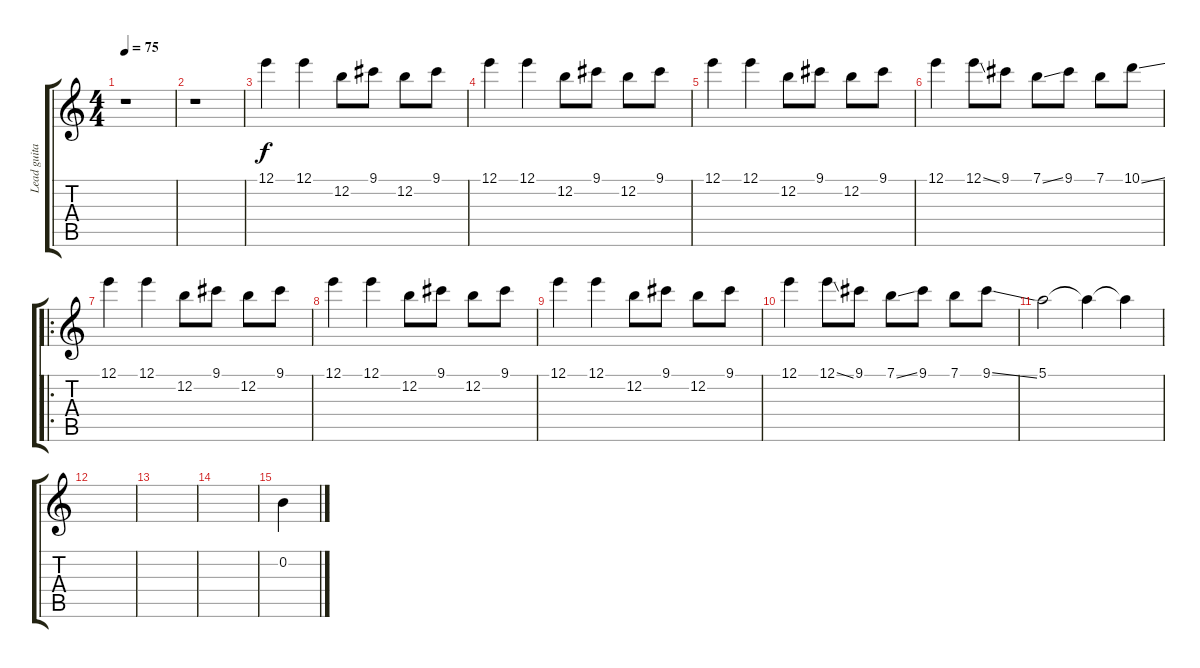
\track ("Lead guitar" "Lead guita") {instrument electricguitarjazz}
\staff {score tabs}
\tuning (E4 B3 G3 D3 A2 E2) {hide}
\ts (4 4)
\tempo 75
\clef g2
\ks c
r.1{dy f instrument electricguitarjazz} |
r.1 |
12.1.4 12.1.4 12.2.8 9.1.8 12.2.8 9.1.8 |
12.1.4 12.1.4 12.2.8 9.1.8 12.2.8 9.1.8 |
12.1.4 12.1.4 12.2.8 9.1.8 12.2.8 9.1.8 |
12.1.4 12.1{ss}.8 9.1.8 7.1{ss}.8 9.1.8 7.1.8 10.1{ss}.8 |
\ro
12.1.4 12.1.4 12.2.8 9.1.8 12.2.8 9.1.8 |
12.1.4 12.1.4 12.2.8 9.1.8 12.2.8 9.1.8 |
12.1.4 12.1.4 12.2.8 9.1.8 12.2.8 9.1.8 |
12.1.4 12.1{ss}.8 9.1.8 7.1{ss}.8 9.1.8 7.1.8 9.1{ss}.8 |
5.1.2 5.1{t}.4 5.1{t}.4 |
|
|
|
0.2.4
